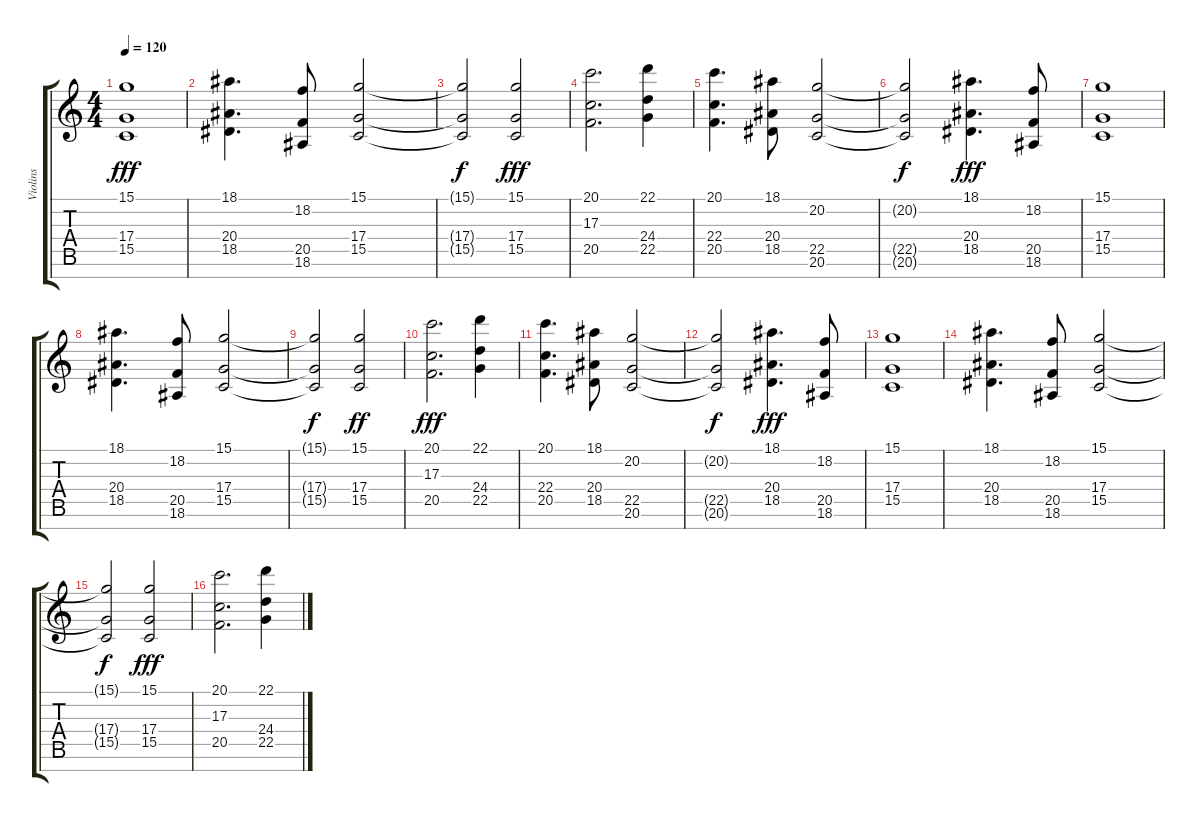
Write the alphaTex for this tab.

\track ("Violins" "Violins") {instrument stringensemble1}
\staff {score tabs}
\tuning (E4 B3 G3 D3 A2 E2 B1) {hide}
\ts (4 4)
\tempo 120
\clef g2
\ks c
(15.1 17.4 15.5).1{dy fff} |
(18.1 20.4 18.5).4{d} (18.2 20.5 18.6).8 (15.1 17.4 15.5).2 |
(15.1{t} 17.4{t} 15.5{t}).2{dy f} (15.1 17.4 15.5).2{dy fff} |
(20.1 17.3 20.5).2{d} (22.1 24.4 22.5).4 |
(20.1 22.4 20.5).4{d} (18.1 20.4 18.5).8 (20.2 22.5 20.6).2 |
(20.2{t} 22.5{t} 20.6{t}).2{dy f} (18.1 20.4 18.5).4{d dy fff} (18.2 20.5 18.6).8 |
(15.1 17.4 15.5).1 |
(18.1 20.4 18.5).4{d} (18.2 20.5 18.6).8 (15.1 17.4 15.5).2 |
(15.1{t} 17.4{t} 15.5{t}).2{dy f} (15.1 17.4 15.5).2{dy ff} |
(20.1 17.3 20.5).2{d dy fff} (22.1 24.4 22.5).4 |
(20.1 22.4 20.5).4{d} (18.1 20.4 18.5).8 (20.2 22.5 20.6).2 |
(20.2{t} 22.5{t} 20.6{t}).2{dy f} (18.1 20.4 18.5).4{d dy fff} (18.2 20.5 18.6).8 |
(15.1 17.4 15.5).1 |
(18.1 20.4 18.5).4{d} (18.2 20.5 18.6).8 (15.1 17.4 15.5).2 |
(15.1{t} 17.4{t} 15.5{t}).2{dy f} (15.1 17.4 15.5).2{dy fff} |
(20.1 17.3 20.5).2{d} (22.1 24.4 22.5).4
